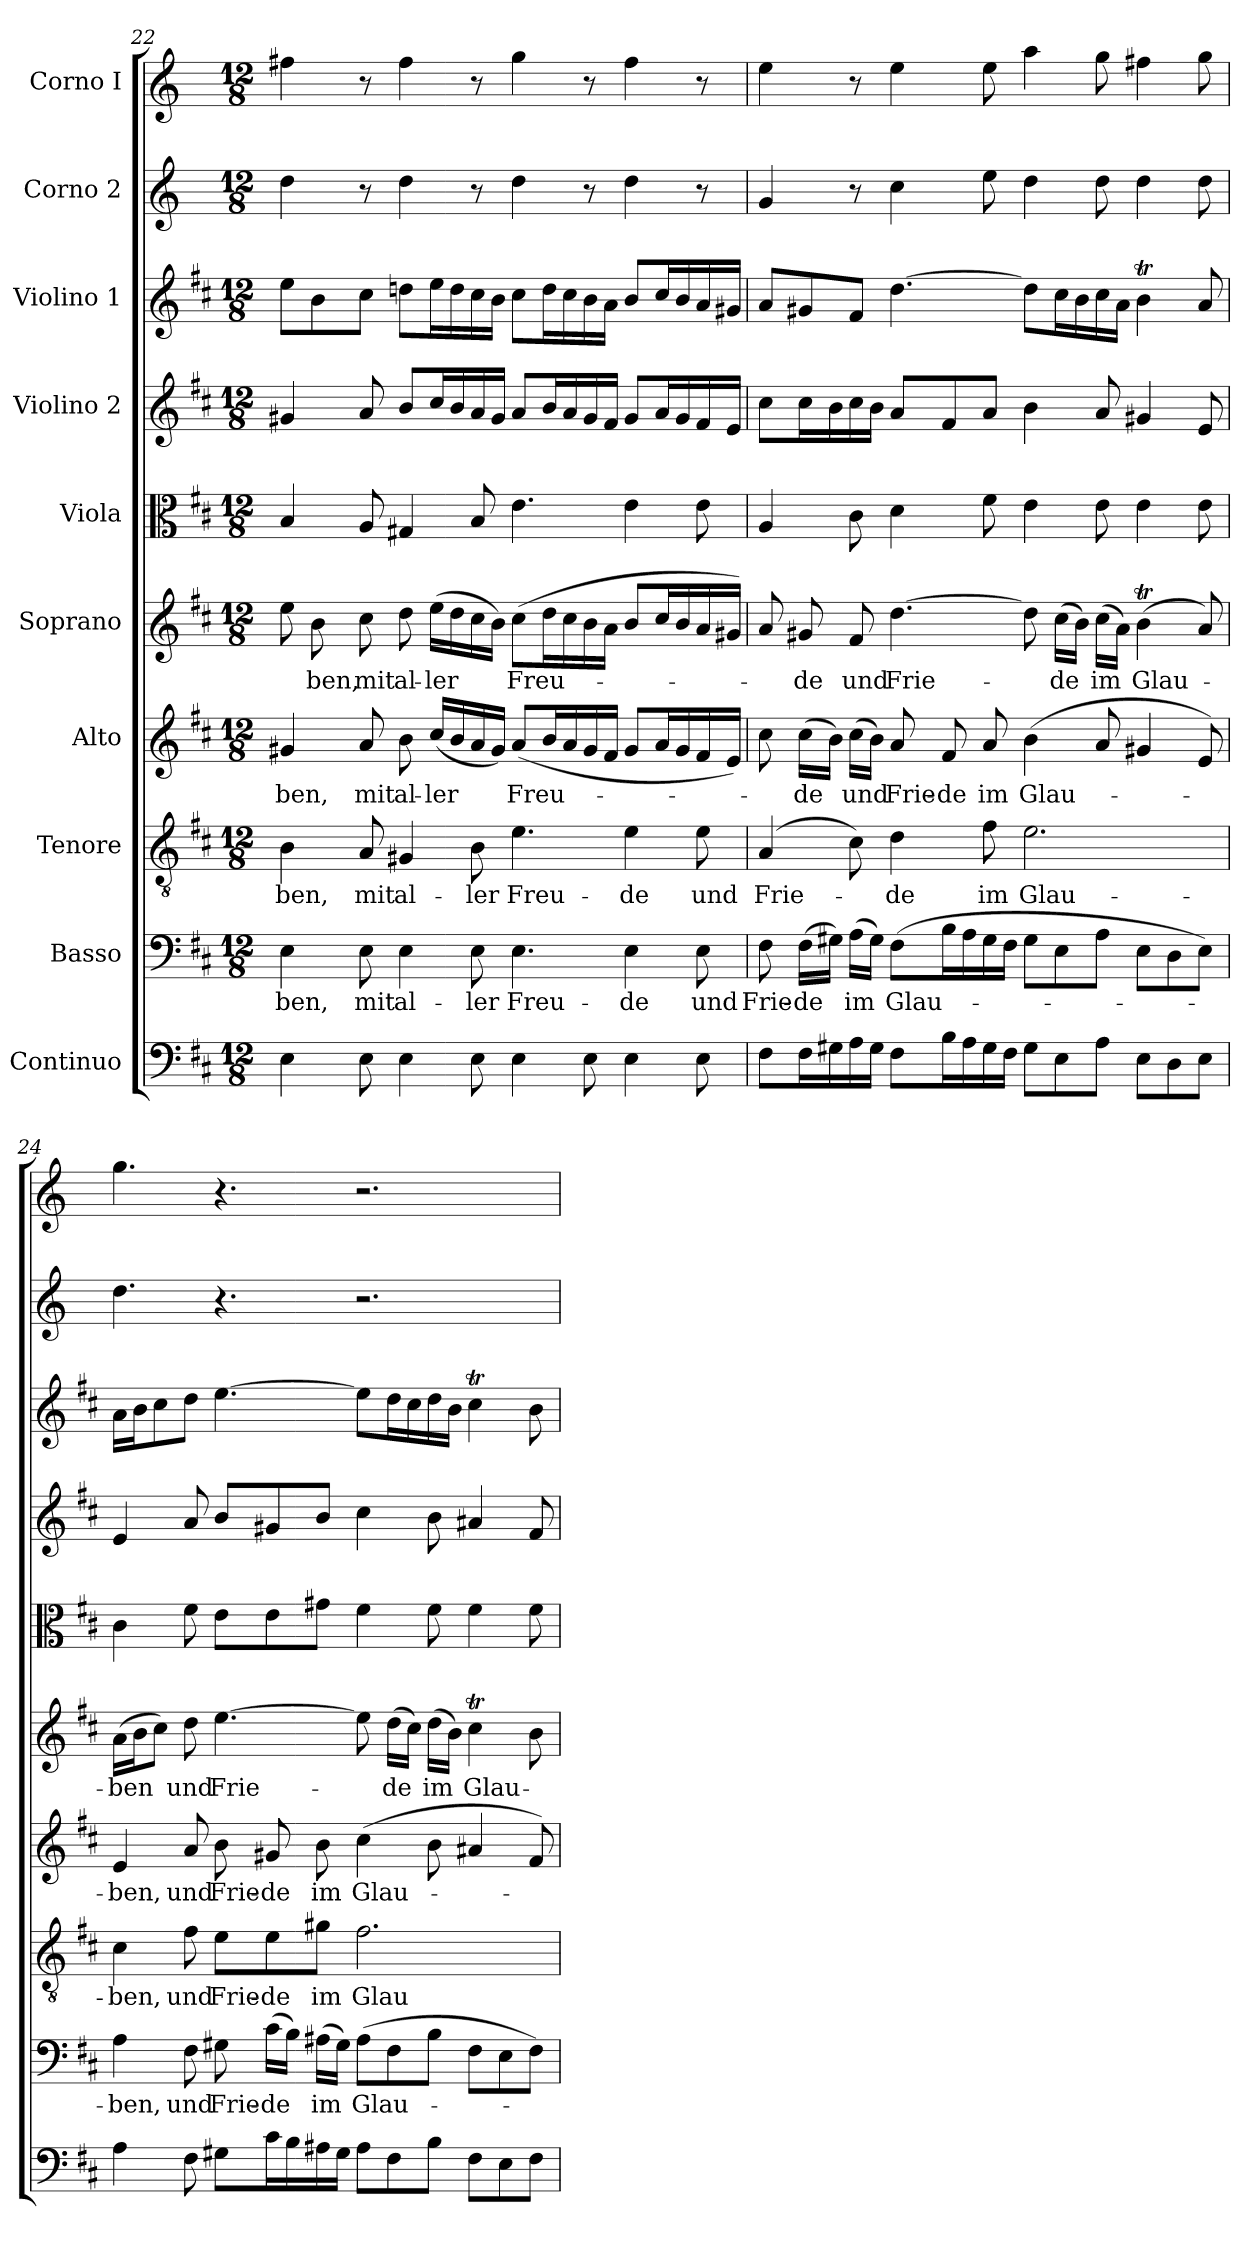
**kern	**kern	**text	**kern	**text	**kern	**text	**kern	**text	**kern	**kern	**kern	**kern	**kern
*part10	*part9	*part9	*part8	*part8	*part7	*part7	*part6	*part6	*part5	*part4	*part3	*part2	*part1
*staff10	*staff9	*staff9	*staff8	*staff8	*staff7	*staff7	*staff6	*staff6	*staff5	*staff4	*staff3	*staff2	*staff1
*I"Continuo	*I"Basso	*	*I"Tenore	*	*I"Alto	*	*I"Soprano	*	*I"Viola	*I"Violino 2	*I"Violino 1	*I"Corno 2	*I"Corno I
*clefF4	*clefF4	*	*clefGv2	*	*clefG2	*	*clefG2	*	*clefC3	*clefG2	*clefG2	*clefG2	*clefG2
*	*	*	*	*	*	*	*	*	*	*	*	*ITrd-1c-2	*ITrd-1c-2
*k[f#c#]	*k[f#c#]	*	*k[f#c#]	*	*k[f#c#]	*	*k[f#c#]	*	*k[f#c#]	*k[f#c#]	*k[f#c#]	*k[f#c#]	*k[f#c#]
*D:	*D:	*	*D:	*	*D:	*	*D:	*	*D:	*D:	*D:	*D:	*D:
*M12/8	*M12/8	*	*M12/8	*	*M12/8	*	*M12/8	*	*M12/8	*M12/8	*M12/8	*M12/8	*M12/8
=22	=22	=22	=22	=22	=22	=22	=22	=22	=22	=22	=22	=22	=22
4E\	4E\	-ben,	4B\	-ben,	4g#X/	-ben,	8ee\	.	4B/	4g#X/	8ee\L	4ee\	4gg#X\
.	.	.	.	.	.	.	8b\	-ben,	.	.	8b\	.	.
8E\	8E\	mit	8A/	mit	8a/	mit	8cc#\	mit	8A/	8a/	8cc#\J	8r	8r
4E\	4E\	al-	4G#X/	al-	8b\	al-	8dd\	al-	4G#X/	8b/L	8ddn\L	4ee\	4gg#\
.	.	.	.	.	(16cc#/LL	-ler	(16ee\LL	-ler	.	16cc#/L	16ee\L	.	.
.	.	.	.	.	16b/	.	16dd\	.	.	16b/	16dd\	.	.
8E\	8E\	-ler	8B\	-ler	16a/	.	16cc#\	.	8B/	16a/	16cc#\	8r	8r
.	.	.	.	.	16g#/JJ)	.	16b\JJ)	.	.	16g#/JJ	16b\JJ	.	.
4E\	4.E\	Freu-	4.e\	Freu-	(8a/L	Freu-	(8cc#\L	Freu-	4.e\	8a/L	8cc#\L	4ee\	4aa\
.	.	.	.	.	16b/L	.	16dd\L	.	.	16b/L	16dd\L	.	.
.	.	.	.	.	16a/	.	16cc#\	.	.	16a/	16cc#\	.	.
8E\	.	.	.	.	16g#/	.	16b\	.	.	16g#/	16b\	8r	8r
.	.	.	.	.	16f#/JJ	.	16a\JJ	.	.	16f#/JJ	16a\JJ	.	.
4E\	4E\	-de	4e\	-de	8g#/L	.	8b/L	.	4e\	8g#/L	8b/L	4ee\	4gg#\
.	.	.	.	.	16a/L	.	16cc#/L	.	.	16a/L	16cc#/L	.	.
.	.	.	.	.	16g#/	.	16b/	.	.	16g#/	16b/	.	.
8E\	8E\	und	8e\	und	16f#/	.	16a/	.	8e\	16f#/	16a/	8r	8r
.	.	.	.	.	16e/JJ)	.	16g#X/JJ)	.	.	16e/JJ	16g#X/JJ	.	.
!!LO:PB:g=z
=23	=23	=23	=23	=23	=23	=23	=23	=23	=23	=23	=23	=23	=23
8F#\L	8F#\	Frie-	(4A/	Frie-	8cc#\	.	8a/	.	4A/	8cc#\L	8a/L	4a/	4ff#\
16F#\L	(16F#\LL	-de	.	.	(16cc#\LL	-de	8g#X/	-de	.	16cc#\L	8g#X/	.	.
16G#X\	16G#X\JJ)	.	.	.	16b\JJ)	.	.	.	.	16b\	.	.	.
16A\	(16A\LL	im	8c#\)	.	(16cc#\LL	und	8f#/	und	8c#\	16cc#\	8f#/J	8r	8r
16G#\JJ	16G#\JJ)	.	.	.	16b\JJ)	.	.	.	.	16b\JJ	.	.	.
8F#\L	(8F#\L	Glau-	4d\	-de	8a/	Frie-	[4.dd\	Frie-	4d\	8a/L	[4.dd\	4dd\	4ff#\
16B\L	16B\L	.	.	.	8f#/	-de	.	.	.	8f#/	.	.	.
16A\	16A\	.	.	.	.	.	.	.	.	.	.	.	.
16G#\	16G#\	.	8f#\	im	8a/	im	.	.	8f#\	8a/J	.	8ff#\	8ff#\
16F#\JJ	16F#\JJ	.	.	.	.	.	.	.	.	.	.	.	.
8G#\L	8G#\L	.	2.e\	Glau-	(4b\	Glau-	8dd\]	.	4e\	4b\	8dd\L]	4ee\	4bb\
8E\	8E\	.	.	.	.	.	(16cc#\LL	-de	.	.	16cc#\L	.	.
.	.	.	.	.	.	.	16b\JJ)	.	.	.	16b\	.	.
8A\J	8A\J	.	.	.	8a/	.	(16cc#\LL	im	8e\	8a/	16cc#\	8ee\	8aa\
.	.	.	.	.	.	.	16a\JJ)	.	.	.	16a\JJ	.	.
8E\L	8E\L	.	.	.	4g#X/	.	(4bT\	Glau-	4e\	4g#X/	4bT\	4ee\	4gg#X\
8D\	8D\	.	.	.	.	.	.	.	.	.	.	.	.
8E\J	8E\J)	.	.	.	8e/)	.	8a/)	.	8e\	8e/	8a/	8ee\	8aa\
=24	=24	=24	=24	=24	=24	=24	=24	=24	=24	=24	=24	=24	=24
4A\	4A\	-ben,	4c#\	-ben,	4e/	-ben,	(16a\LL	-ben	4c#\	4e/	16a\LL	4.ee\	4.aa\
.	.	.	.	.	.	.	16b\J	.	.	.	16b\J	.	.
.	.	.	.	.	.	.	8cc#\J)	.	.	.	8cc#\	.	.
8F#\	8F#\	und	8f#\	und	8a/	und	8dd\	und	8f#\	8a/	8dd\J	.	.
8G#X\L	8G#X\	Frie-	8e\L	Frie-	8b\	Frie-	[4.ee\	Frie-	8e\L	8b/L	[4.ee\	4.r	4.r
16c#\L	(16c#\LL	-de	8e\	-de	8g#X/	-de	.	.	8e\	8g#X/	.	.	.
16B\	16B\JJ)	.	.	.	.	.	.	.	.	.	.	.	.
16A#X\	(16A#X\LL	im	8g#X\J	im	8b\	im	.	.	8g#X\J	8b/J	.	.	.
16G#\JJ	16G#\JJ)	.	.	.	.	.	.	.	.	.	.	.	.
8A#\L	(8A#\L	Glau-	2.f#\	Glau-	(4cc#\	Glau-	8ee\]	.	4f#\	4cc#\	8ee\L]	2.r	2.r
8F#\	8F#\	.	.	.	.	.	(16dd\LL	-de	.	.	16dd\L	.	.
.	.	.	.	.	.	.	16cc#\JJ)	.	.	.	16cc#\	.	.
8B\J	8B\J	.	.	.	8b\	.	(16dd\LL	im	8f#\	8b\	16dd\	.	.
.	.	.	.	.	.	.	16b\JJ)	.	.	.	16b\JJ	.	.
8F#\L	8F#\L	.	.	.	4a#X/	.	4cc#t\	Glau-	4f#\	4a#X/	4cc#t\	.	.
8E\	8E\	.	.	.	.	.	.	.	.	.	.	.	.
8F#\J	8F#\J)	.	.	.	8f#/)	.	8b\	.	8f#\	8f#/	8b\	.	.
=	=	=	=	=	=	=	=	=	=	=	=	=	=
*-	*-	*-	*-	*-	*-	*-	*-	*-	*-	*-	*-	*-	*-
